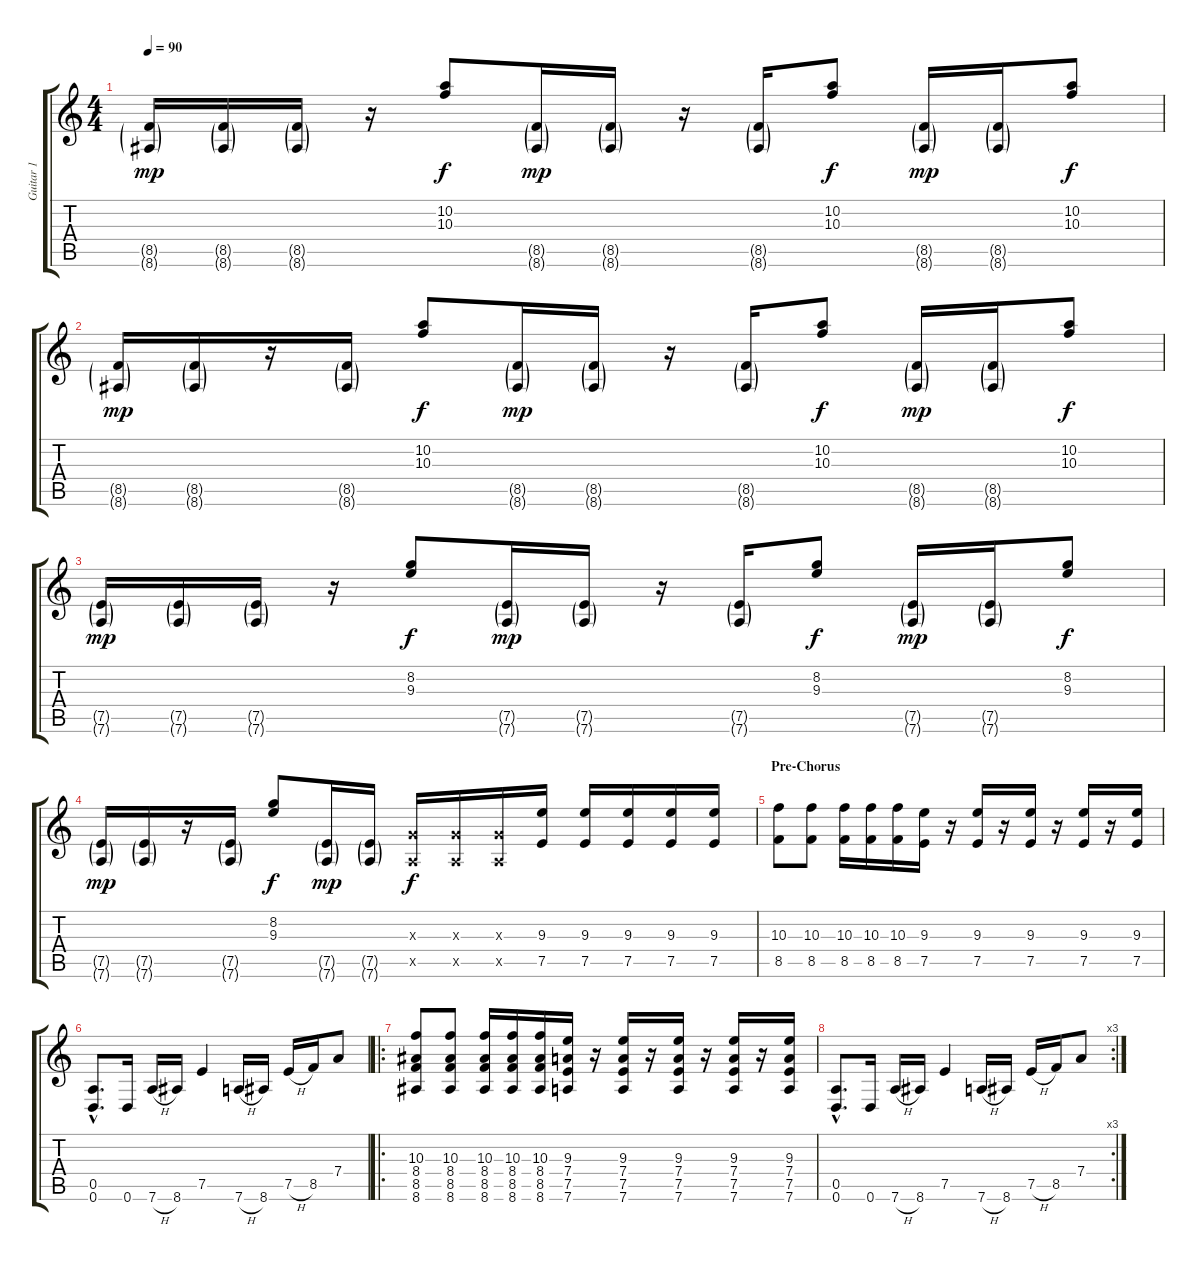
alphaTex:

\track ("Guitar 1" "Guitar 1") {instrument overdrivenguitar}
\staff {score tabs}
\tuning (E4 B3 G3 D3 A2 D2) {hide}
\ts (4 4)
\tempo 90
\clef g2
\ks c
(8.5{g} 8.6{g}).16{dy mp} (8.5{g} 8.6{g}).16 (8.5{g} 8.6{g}).16 r.16 (10.2 10.3).8{dy f} (8.5{g} 8.6{g}).16{dy mp} (8.5{g} 8.6{g}).16 r.16 (8.5{g} 8.6{g}).16 (10.2 10.3).8{dy f} (8.5{g} 8.6{g}).16{dy mp} (8.5{g} 8.6{g}).16 (10.2 10.3).8{dy f} |
(8.5{g} 8.6{g}).16{dy mp} (8.5{g} 8.6{g}).16 r.16 (8.5{g} 8.6{g}).16 (10.2 10.3).8{dy f} (8.5{g} 8.6{g}).16{dy mp} (8.5{g} 8.6{g}).16 r.16 (8.5{g} 8.6{g}).16 (10.2 10.3).8{dy f} (8.5{g} 8.6{g}).16{dy mp} (8.5{g} 8.6{g}).16 (10.2 10.3).8{dy f} |
(7.5{g} 7.6{g}).16{dy mp} (7.5{g} 7.6{g}).16 (7.5{g} 7.6{g}).16 r.16 (8.2 9.3).8{dy f} (7.5{g} 7.6{g}).16{dy mp} (7.5{g} 7.6{g}).16 r.16 (7.5{g} 7.6{g}).16 (8.2 9.3).8{dy f} (7.5{g} 7.6{g}).16{dy mp} (7.5{g} 7.6{g}).16 (8.2 9.3).8{dy f} |
(7.5{g} 7.6{g}).16{dy mp} (7.5{g} 7.6{g}).16 r.16 (7.5{g} 7.6{g}).16 (8.2 9.3).8{dy f} (7.5{g} 7.6{g}).16{dy mp} (7.5{g} 7.6{g}).16 (0.3{x} 0.5{x}).16{dy f} (0.3{x} 0.5{x}).16 (0.3{x} 0.5{x}).16 (9.3 7.5).16 (9.3 7.5).16 (9.3 7.5).16 (9.3 7.5).16 (9.3 7.5).16 |
\section ("" "Pre-Chorus")
(10.3 8.5).8 (10.3 8.5).8 (10.3 8.5).16 (10.3 8.5).16 (10.3 8.5).16 (9.3 7.5).16 r.16 (9.3 7.5).16 r.16 (9.3 7.5).16 r.16 (9.3 7.5).16 r.16 (9.3 7.5).16 |
(0.5{hac} 0.6{hac}).8{d} 0.6.16 7.6{h}.16 8.6.16 7.5.4 7.6{h}.16 8.6.16 7.5{h}.16 8.5.16 7.4.8 |
\ro
(10.3 8.4 8.5 8.6).8 (10.3 8.4 8.5 8.6).8 (10.3 8.4 8.5 8.6).16 (10.3 8.4 8.5 8.6).16 (10.3 8.4 8.5 8.6).16 (9.3 7.4 7.5 7.6).16 r.16 (9.3 7.4 7.5 7.6).16 r.16 (9.3 7.4 7.5 7.6).16 r.16 (9.3 7.4 7.5 7.6).16 r.16 (9.3 7.4 7.5 7.6).16 |
\rc 3
(0.5{hac} 0.6{hac}).8{d} 0.6.16 7.6{h}.16 8.6.16 7.5.4 7.6{h}.16 8.6.16 7.5{h}.16 8.5.16 7.4.8
